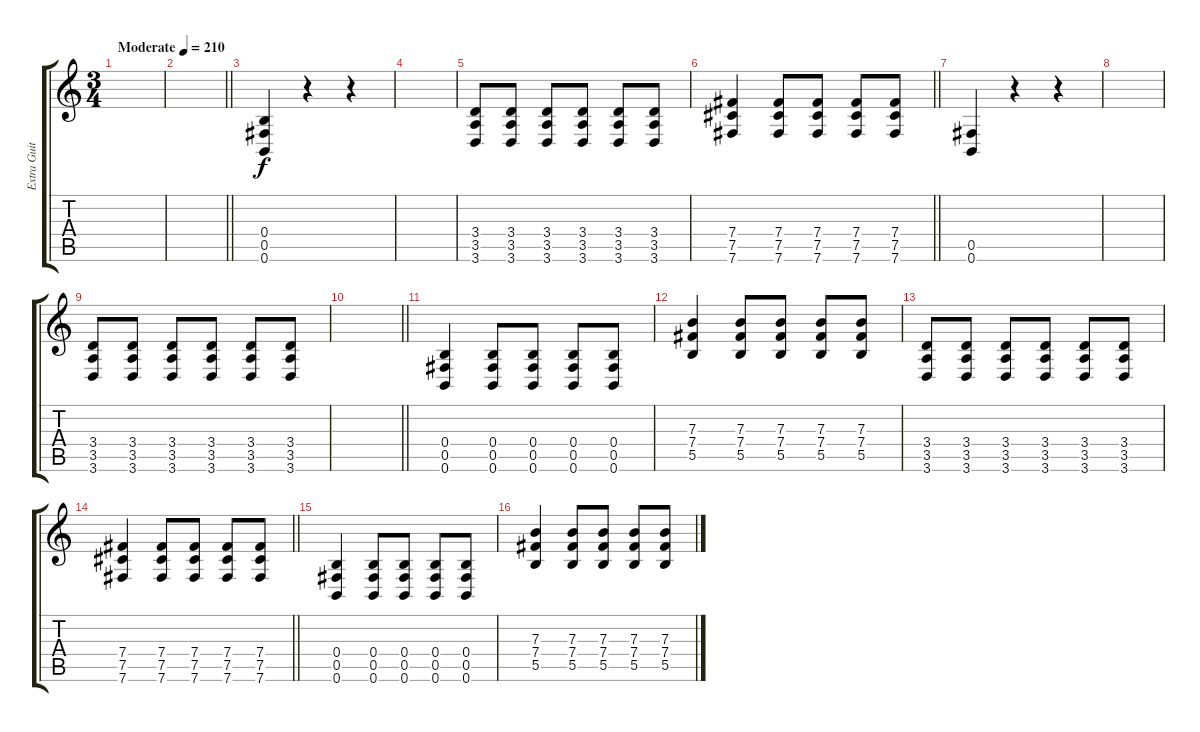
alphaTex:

\track ("Extra Guitar" "Extra Guit") {instrument distortionguitar}
\staff {score tabs}
\tuning (Db4 Ab3 E3 B2 Gb2 B1) {hide}
\ts (3 4)
\tempo (210 "Moderate")
\clef g2
\ks c
|
\barLineRight lightlight
|
(0.4 0.5 0.6).4 r.4 r.4 |
|
(3.4 3.5 3.6).8 (3.4 3.5 3.6).8 (3.4 3.5 3.6).8 (3.4 3.5 3.6).8 (3.4 3.5 3.6).8 (3.4 3.5 3.6).8 |
\barLineRight lightlight
(7.4 7.5 7.6).4 (7.4 7.5 7.6).8 (7.4 7.5 7.6).8 (7.4 7.5 7.6).8 (7.4 7.5 7.6).8 |
(0.5 0.6).4 r.4 r.4 |
|
(3.4 3.5 3.6).8 (3.4 3.5 3.6).8 (3.4 3.5 3.6).8 (3.4 3.5 3.6).8 (3.4 3.5 3.6).8 (3.4 3.5 3.6).8 |
\barLineRight lightlight
|
(0.4 0.5 0.6).4 (0.4 0.5 0.6).8 (0.4 0.5 0.6).8 (0.4 0.5 0.6).8 (0.4 0.5 0.6).8 |
(7.3 7.4 5.5).4 (7.3 7.4 5.5).8 (7.3 7.4 5.5).8 (7.3 7.4 5.5).8 (7.3 7.4 5.5).8 |
(3.4 3.5 3.6).8 (3.4 3.5 3.6).8 (3.4 3.5 3.6).8 (3.4 3.5 3.6).8 (3.4 3.5 3.6).8 (3.4 3.5 3.6).8 |
\barLineRight lightlight
(7.4 7.5 7.6).4 (7.4 7.5 7.6).8 (7.4 7.5 7.6).8 (7.4 7.5 7.6).8 (7.4 7.5 7.6).8 |
(0.4 0.5 0.6).4 (0.4 0.5 0.6).8 (0.4 0.5 0.6).8 (0.4 0.5 0.6).8 (0.4 0.5 0.6).8 |
(7.3 7.4 5.5).4 (7.3 7.4 5.5).8 (7.3 7.4 5.5).8 (7.3 7.4 5.5).8 (7.3 7.4 5.5).8
